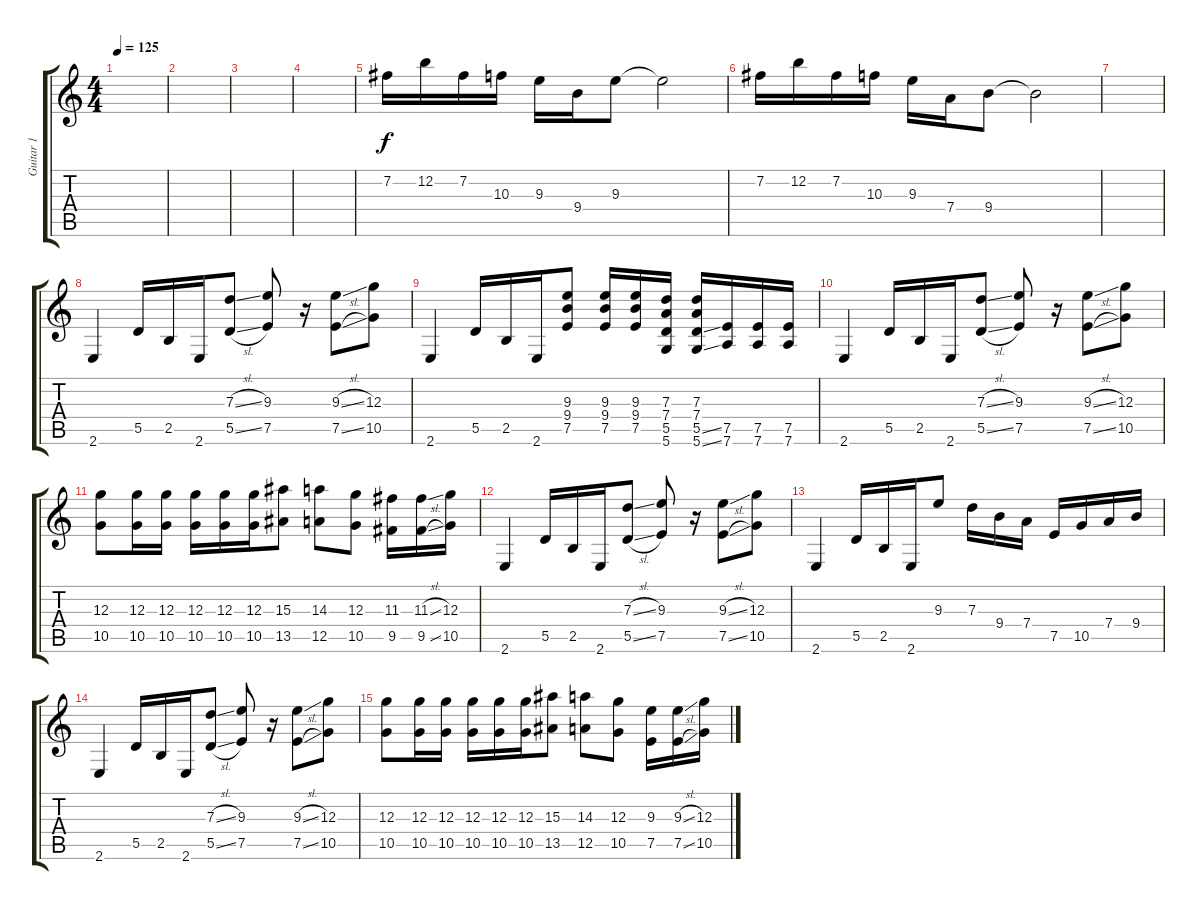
\track ("Guitar 1" "Guitar 1") {instrument distortionguitar}
\staff {score tabs}
\tuning (E4 B3 G3 D3 A2 D2) {hide}
\ts (4 4)
\tempo 125
\clef g2
\ks c
|
|
|
|
7.2.16 12.2.16 7.2.16 10.3.16 9.3.16 9.4.16 9.3.8 9.3{t}.2 |
7.2.16 12.2.16 7.2.16 10.3.16 9.3.16 7.4.16 9.4.8 9.4{t}.2 |
|
2.6.4 5.5.16 2.5.16 2.6.16 (7.3{sl} 5.5{sl}).8 (9.3 7.5).8 r.16 (9.3{sl} 7.5{sl}).8 (12.3 10.5).8 |
2.6.4 5.5.16 2.5.16 2.6.16 (9.3 9.4 7.5).8 (9.3 9.4 7.5).16 (9.3 9.4 7.5).16 (7.3 7.4 5.5 5.6).16 (7.3 7.4 5.5{ss} 5.6{ss}).16 (7.5 7.6).16 (7.5 7.6).16 (7.5 7.6).16 |
2.6.4 5.5.16 2.5.16 2.6.16 (7.3{sl} 5.5{sl}).8 (9.3 7.5).8 r.16 (9.3{sl} 7.5{sl}).8 (12.3 10.5).8 |
(12.3 10.5).8 (12.3 10.5).16 (12.3 10.5).16 (12.3 10.5).16 (12.3 10.5).16 (12.3 10.5).16 (15.3 13.5).8 (14.3 12.5).8 (12.3 10.5).8 (11.3 9.5).16 (11.3{sl} 9.5{sl}).16 (12.3 10.5).16 |
2.6.4 5.5.16 2.5.16 2.6.16 (7.3{sl} 5.5{sl}).8 (9.3 7.5).8 r.16 (9.3{sl} 7.5{sl}).8 (12.3 10.5).8 |
2.6.4 5.5.16 2.5.16 2.6.16 9.3.8 7.3.16 9.4.16 7.4.16 7.5.16 10.5.16 7.4.16 9.4.16 |
2.6.4 5.5.16 2.5.16 2.6.16 (7.3{sl} 5.5{sl}).8 (9.3 7.5).8 r.16 (9.3{sl} 7.5{sl}).8 (12.3 10.5).8 |
(12.3 10.5).8 (12.3 10.5).16 (12.3 10.5).16 (12.3 10.5).16 (12.3 10.5).16 (12.3 10.5).16 (15.3 13.5).8 (14.3 12.5).8 (12.3 10.5).8 (9.3 7.5).16 (9.3{sl} 7.5{sl}).16 (12.3 10.5).16
